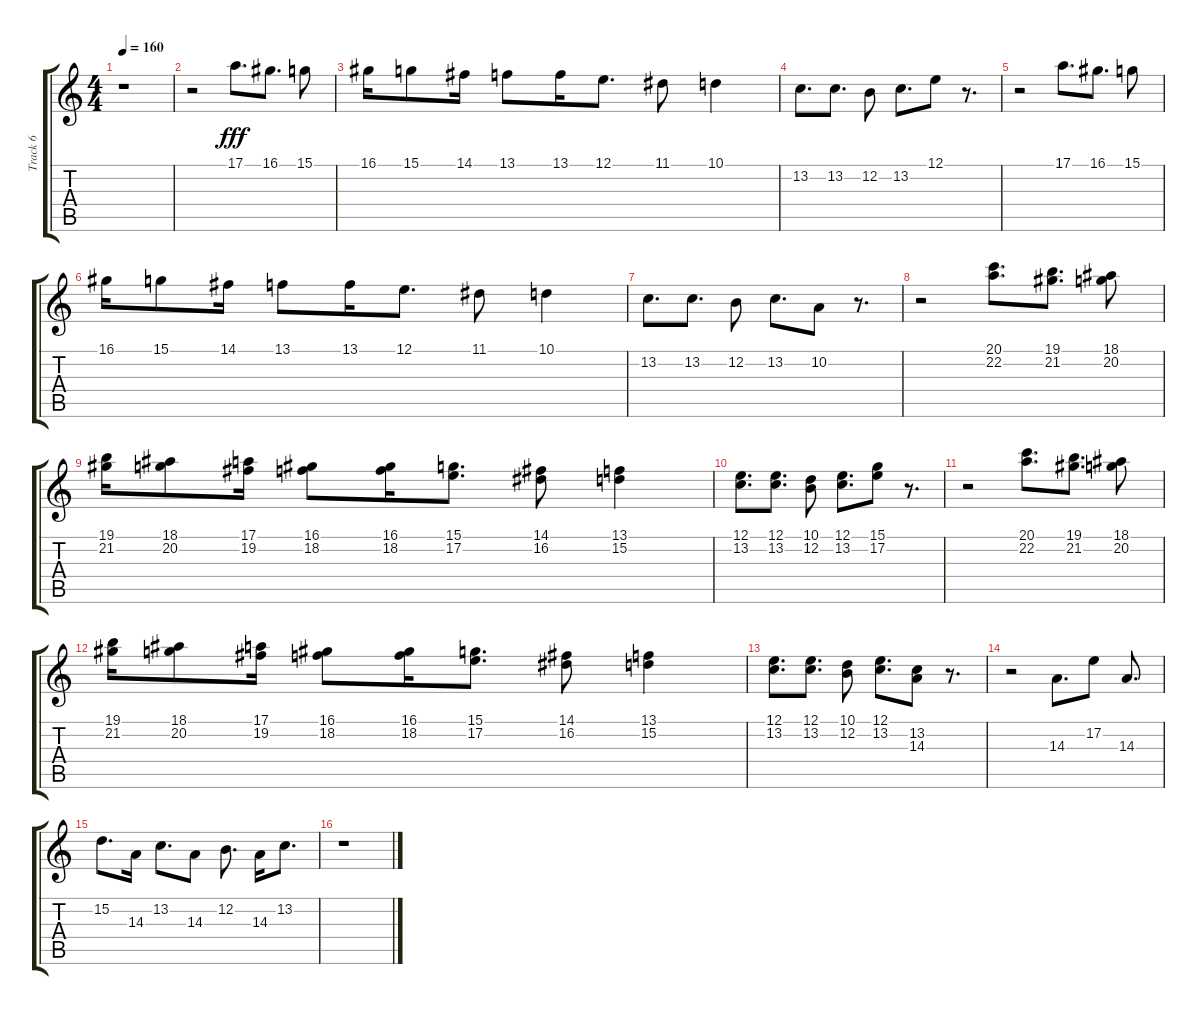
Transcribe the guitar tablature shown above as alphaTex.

\track ("Track 6" "Track 6") {instrument koto}
\staff {score tabs}
\tuning (E4 B3 G3 D3 A2 E2) {hide}
\ts (4 4)
\tempo 160
\clef g2
\ks c
r.1{dy fff} |
r.2 17.1.8{d} 16.1.8{d} 15.1.8 |
16.1.16 15.1.8 14.1.16 13.1.8 13.1.16 12.1.8{d} 11.1.8 10.1.4 |
13.2.8{d} 13.2.8{d} 12.2.8 13.2.8{d} 12.1.8 r.8{d} |
r.2 17.1.8{d} 16.1.8{d} 15.1.8 |
16.1.16 15.1.8 14.1.16 13.1.8 13.1.16 12.1.8{d} 11.1.8 10.1.4 |
13.2.8{d} 13.2.8{d} 12.2.8 13.2.8{d} 10.2.8 r.8{d} |
r.2 (20.1 22.2).8{d} (19.1 21.2).8{d} (18.1 20.2).8 |
(19.1 21.2).16 (18.1 20.2).8 (17.1 19.2).16 (16.1 18.2).8 (16.1 18.2).16 (15.1 17.2).8{d} (14.1 16.2).8 (13.1 15.2).4 |
(12.1 13.2).8{d} (12.1 13.2).8{d} (10.1 12.2).8 (12.1 13.2).8{d} (15.1 17.2).8 r.8{d} |
r.2 (20.1 22.2).8{d} (19.1 21.2).8{d} (18.1 20.2).8 |
(19.1 21.2).16 (18.1 20.2).8 (17.1 19.2).16 (16.1 18.2).8 (16.1 18.2).16 (15.1 17.2).8{d} (14.1 16.2).8 (13.1 15.2).4 |
(12.1 13.2).8{d} (12.1 13.2).8{d} (10.1 12.2).8 (12.1 13.2).8{d} (13.2 14.3).8 r.8{d} |
r.2 14.3.8{d} 17.2.8 14.3.8{d} |
15.2.8{d} 14.3.16 13.2.8{d} 14.3.8 12.2.8{d} 14.3.16 13.2.8{d} |
r.1
